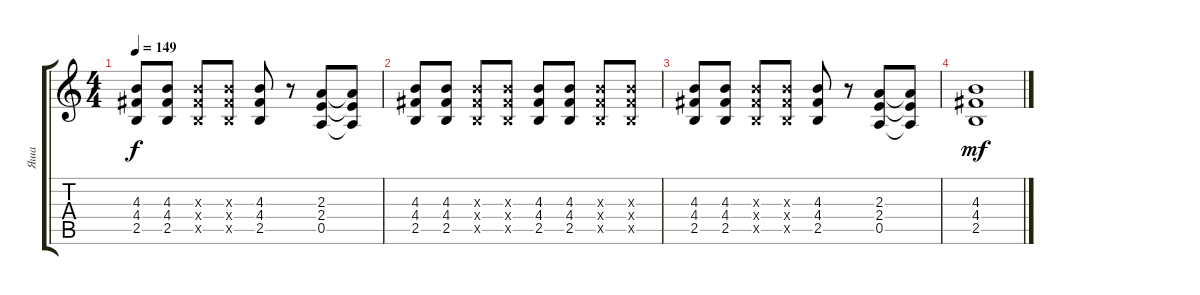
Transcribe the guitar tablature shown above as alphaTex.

\track ("Яша" "Яша") {instrument overdrivenguitar}
\staff {score tabs}
\tuning (E4 B3 G3 D3 A2 E2) {hide}
\ts (4 4)
\tempo 149
\clef g2
\ks c
(4.3 4.4 2.5).8{dy f} (4.3 4.4 2.5).8 (4.3{x} 4.4{x} 2.5{x}).8 (4.3{x} 4.4{x} 2.5{x}).8 (4.3 4.4 2.5).8 r.8 (2.3 2.4 0.5).8 (2.3{t} 2.4{t} 0.5{t}).8 |
(4.3 4.4 2.5).8 (4.3 4.4 2.5).8 (4.3{x} 4.4{x} 2.5{x}).8 (4.3{x} 4.4{x} 2.5{x}).8 (4.3 4.4 2.5).8 (4.3 4.4 2.5).8 (4.3{x} 4.4{x} 2.5{x}).8 (4.3{x} 4.4{x} 2.5{x}).8 |
(4.3 4.4 2.5).8 (4.3 4.4 2.5).8 (4.3{x} 4.4{x} 2.5{x}).8 (4.3{x} 4.4{x} 2.5{x}).8 (4.3 4.4 2.5).8 r.8 (2.3 2.4 0.5).8 (2.3{t} 2.4{t} 0.5{t}).8 |
(4.3 4.4 2.5).1{dy mf}
